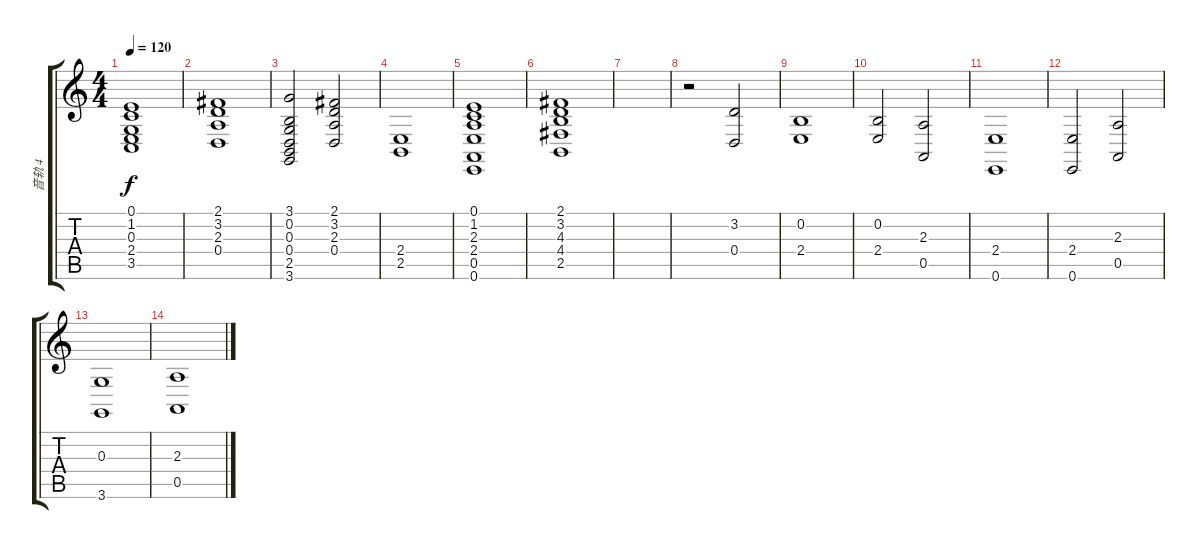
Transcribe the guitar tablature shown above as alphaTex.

\track ("音轨 4" "音轨 4") {instrument drawbarorgan}
\staff {score tabs}
\tuning (E4 B3 G3 D3 A2 E2) {hide}
\ts (4 4)
\tempo 120
\clef g2
\ks c
(0.1 1.2 0.3 2.4 3.5).1{dy f} |
(2.1 3.2 2.3 0.4).1 |
(3.1 0.2 0.3 0.4 2.5 3.6).2 (2.1 3.2 2.3 0.4).2 |
(2.4 2.5).1 |
(0.1 1.2 2.3 2.4 0.5 0.6).1 |
(2.1 3.2 4.3 4.4 2.5).1 |
|
r.2 (3.2 0.4).2 |
(0.2 2.4).1 |
(0.2 2.4).2 (2.3 0.5).2 |
(2.4 0.6).1 |
(2.4 0.6).2 (2.3 0.5).2 |
(0.3 3.6).1 |
(2.3 0.5).1
